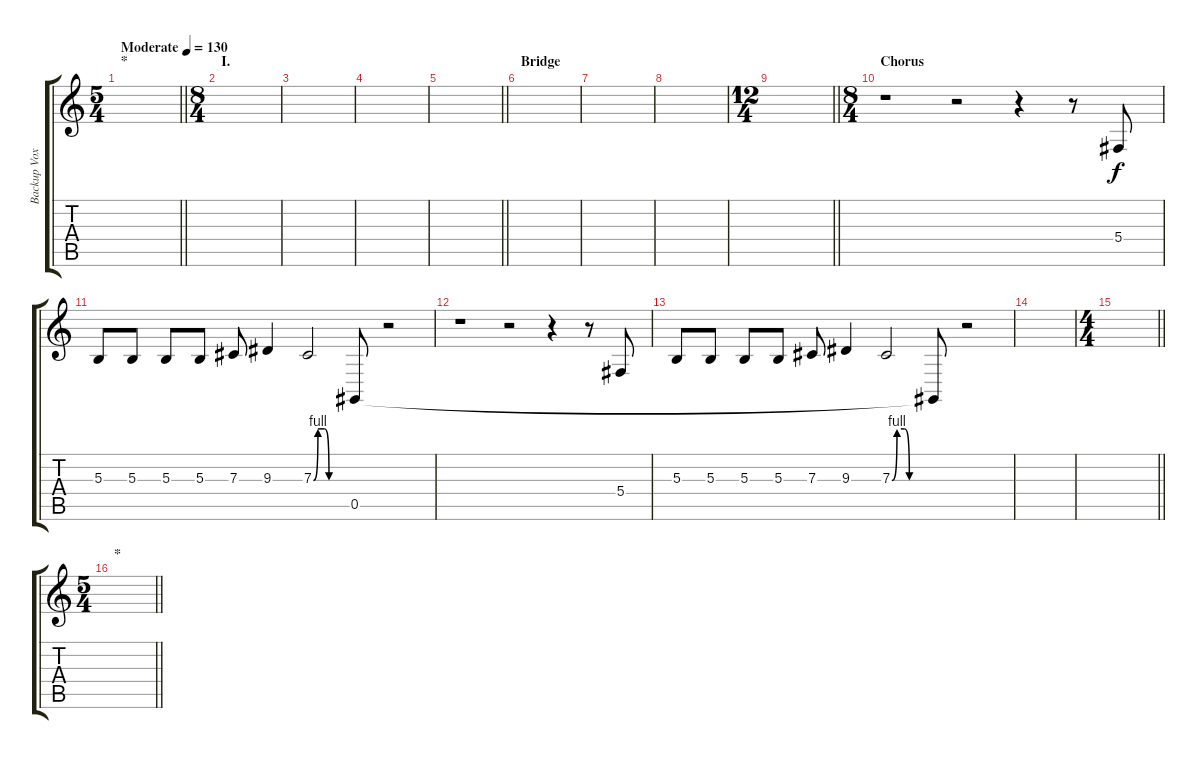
\track ("Backup Vox1 (Raimund)" "Backup Vox") {instrument frenchhorn}
\staff {score tabs}
\tuning (Eb4 Bb3 Gb3 Db3 Ab2 Eb2) {hide}
\ts (5 4)
\section ("" "*")
\tempo (130 "Moderate")
\clef g2
\barLineRight lightlight
\ks c
|
\ts (8 4)
\section ("" "I.")
|
|
|
\barLineRight lightlight
|
\section ("" "Bridge")
|
|
|
\ts (12 4)
\barLineRight lightlight
|
\ts (8 4)
\section ("" "Chorus")
r.1 r.2 r.4 r.8 5.4.8 |
5.3.8 5.3.8 5.3.8 5.3.8 7.3.8 9.3.4 7.3{be (custom 0 0 8 4 20 4 28 0 60 0)}.2 0.5.8 r.2 |
r.1 r.2 r.4 r.8 5.4.8 |
5.3.8 5.3.8 5.3.8 5.3.8 7.3.8 9.3.4 7.3{be (custom 0 0 8 4 20 4 28 0 60 0)}.2 0.5{t}.8 r.2 |
|
\ts (4 4)
\barLineRight lightlight
|
\ts (5 4)
\section ("" "*")
\barLineRight lightlight
